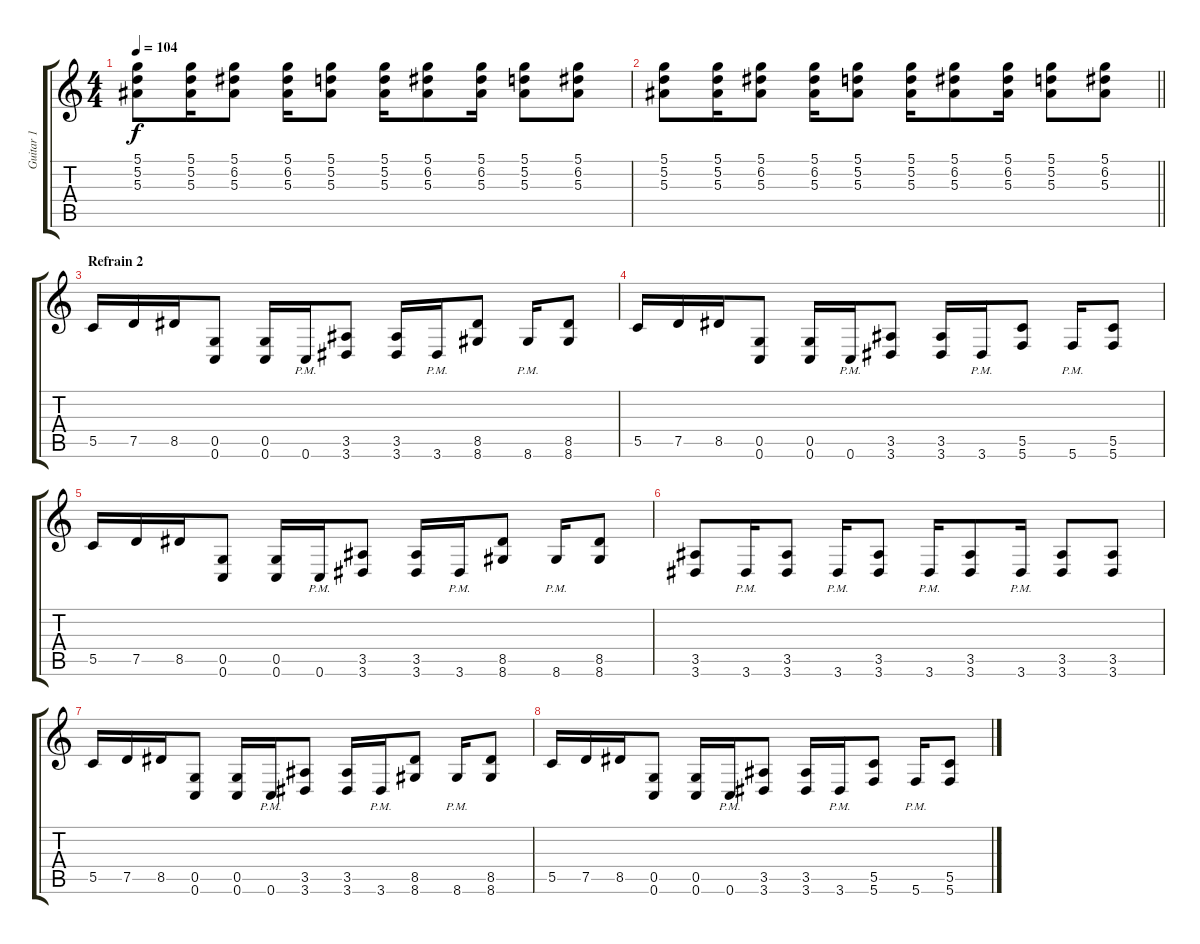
\track ("Guitar 1" "Guitar 1") {instrument distortionguitar}
\staff {score tabs}
\tuning (D4 A3 F3 C3 G2 C2) {hide}
\ts (4 4)
\tempo 104
\clef g2
\ks c
(5.1 5.2 5.3).8{dy f} (5.1 5.2 5.3).16 (5.1 6.2 5.3).8 (5.1 6.2 5.3).16 (5.1 5.2 5.3).8 (5.1 5.2 5.3).16 (5.1 6.2 5.3).8 (5.1 6.2 5.3).16 (5.1 5.2 5.3).8 (5.1 6.2 5.3).8 |
\barLineRight lightlight
(5.1 5.2 5.3).8 (5.1 5.2 5.3).16 (5.1 6.2 5.3).8 (5.1 6.2 5.3).16 (5.1 5.2 5.3).8 (5.1 5.2 5.3).16 (5.1 6.2 5.3).8 (5.1 6.2 5.3).16 (5.1 5.2 5.3).8 (5.1 6.2 5.3).8 |
\section ("" "Refrain 2")
5.5.16{volume 13} 7.5.16 8.5.16 (0.5 0.6).8 (0.5 0.6).16 0.6{pm}.16 (3.5 3.6).8 (3.5 3.6).16 3.6{pm}.16 (8.5 8.6).8 8.6{pm}.16 (8.5 8.6).8 |
5.5.16 7.5.16 8.5.16 (0.5 0.6).8 (0.5 0.6).16 0.6{pm}.16 (3.5 3.6).8 (3.5 3.6).16 3.6{pm}.16 (5.5 5.6).8 5.6{pm}.16 (5.5 5.6).8 |
5.5.16 7.5.16 8.5.16 (0.5 0.6).8 (0.5 0.6).16 0.6{pm}.16 (3.5 3.6).8 (3.5 3.6).16 3.6{pm}.16 (8.5 8.6).8 8.6{pm}.16 (8.5 8.6).8 |
(3.5 3.6).8 3.6{pm}.16 (3.5 3.6).8 3.6{pm}.16 (3.5 3.6).8 3.6{pm}.16 (3.5 3.6).8 3.6{pm}.16 (3.5 3.6).8 (3.5 3.6).8 |
5.5.16 7.5.16 8.5.16 (0.5 0.6).8 (0.5 0.6).16 0.6{pm}.16 (3.5 3.6).8 (3.5 3.6).16 3.6{pm}.16 (8.5 8.6).8 8.6{pm}.16 (8.5 8.6).8 |
5.5.16 7.5.16 8.5.16 (0.5 0.6).8 (0.5 0.6).16 0.6{pm}.16 (3.5 3.6).8 (3.5 3.6).16 3.6{pm}.16 (5.5 5.6).8 5.6{pm}.16 (5.5 5.6).8
